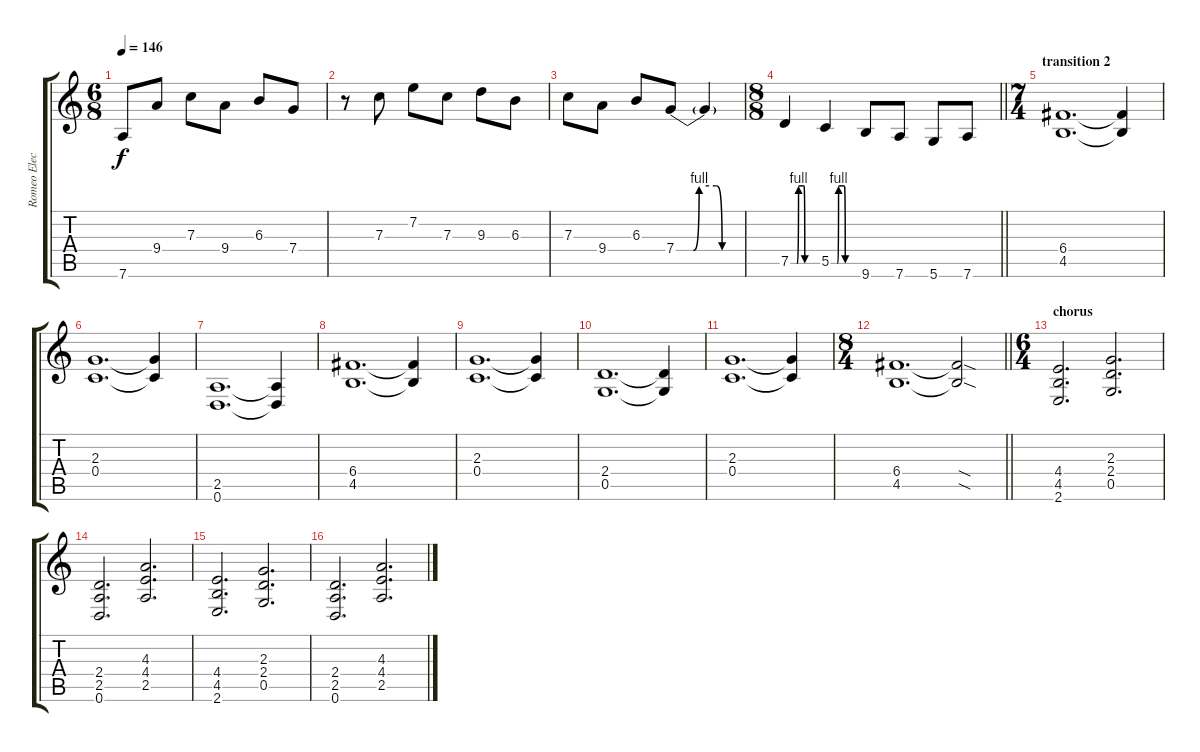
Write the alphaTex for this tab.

\track ("Romeo Electric" "Romeo Elec") {instrument distortionguitar}
\staff {score tabs}
\tuning (D4 A3 F3 C3 G2 D2) {hide}
\ts (6 8)
\tempo 146
\clef g2
\ks c
7.6.8{dy f} 9.4.8{beam split} 7.3.8{beam merge} 9.4.8{beam split} 6.3.8 7.4.8 |
r.8 7.3.8{beam split} 7.2.8{beam merge} 7.3.8{beam split} 9.3.8 6.3.8 |
7.3.8 9.4.8{beam split} 6.3.8{beam merge} 7.4{be (custom 0 0 15 0 20 4 35 4 40 0 60 0)}.8 7.4{t}.4 |
\ts (8 8)
\barLineRight lightlight
7.5{be (custom 0 0 14 0 18 4 30 4 32 0 60 0)}.4 5.5{be (custom 0 0 14 0 17 4 30 4 32 0 60 0)}.4 9.6.8 7.6.8 5.6.8 7.6.8 |
\ts (7 4)
\section ("" "transition 2")
(6.4 4.5).1{d} (6.4{t} 4.5{t}).4 |
(2.3 0.4).1{d} (2.3{t} 0.4{t}).4 |
(2.5 0.6).1{d} (2.5{t} 0.6{t}).4 |
(6.4 4.5).1{d} (6.4{t} 4.5{t}).4 |
(2.3 0.4).1{d} (2.3{t} 0.4{t}).4 |
(2.4 0.5).1{d} (2.4{t} 0.5{t}).4 |
(2.3 0.4).1{d} (2.3{t} 0.4{t}).4 |
\ts (8 4)
\barLineRight lightlight
(6.4 4.5).1{d} (6.4{sod t} 4.5{sod t}).2 |
\ts (6 4)
\section ("" "chorus")
(4.4 4.5 2.6).2{d} (2.3 2.4 0.5).2{d} |
(2.4 2.5 0.6).2{d} (4.3 4.4 2.5).2{d} |
(4.4 4.5 2.6).2{d} (2.3 2.4 0.5).2{d} |
(2.4 2.5 0.6).2{d} (4.3 4.4 2.5).2{d}
